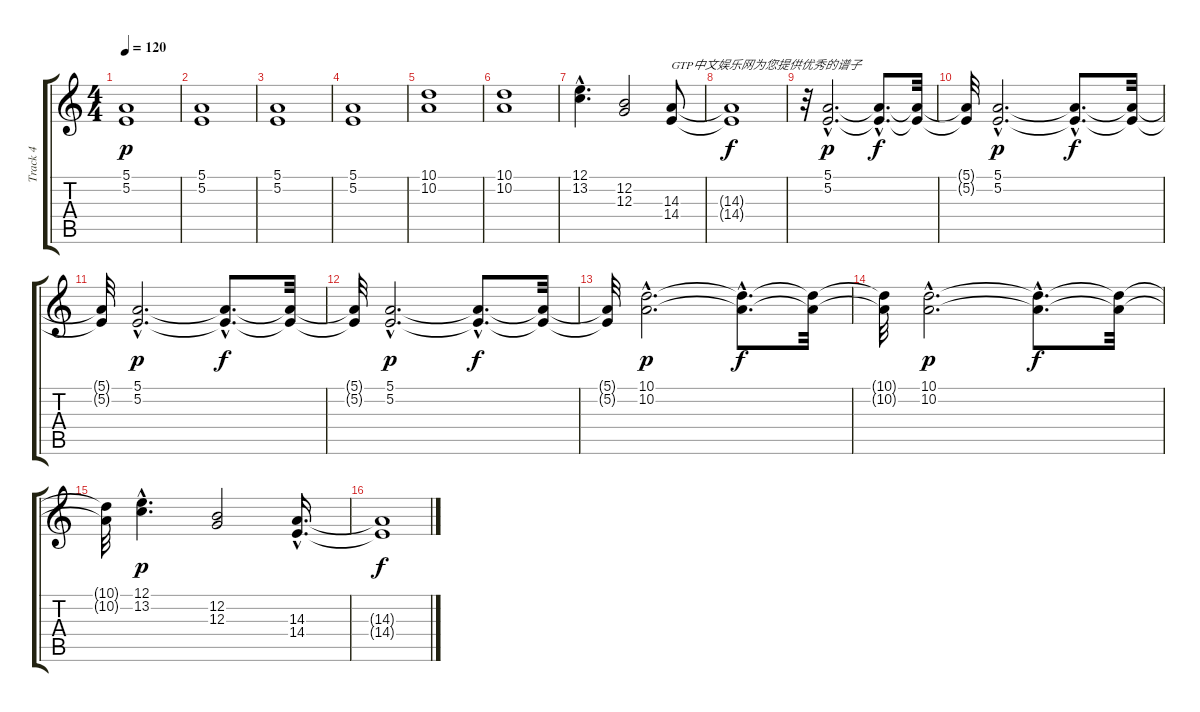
\track ("Track 4" "Track 4") {instrument stringensemble1}
\staff {score tabs}
\tuning (E4 B3 G3 D3 A2 E2) {hide}
\ts (4 4)
\tempo 120
\clef g2
\ks c
(5.1 5.2).1{dy p instrument stringensemble1} |
(5.1 5.2).1 |
(5.1 5.2).1 |
(5.1 5.2).1 |
(10.1 10.2).1 |
(10.1 10.2).1 |
(12.1{hac} 13.2{hac}).4{d} (12.2 12.3).2 (14.3 14.4).8{txt "GTP中文娱乐网为您提供优秀的谱子"} |
(14.3{t} 14.4{t}).1{dy f} |
r.32 (5.1{hac} 5.2{hac}).2{d dy p} (5.1{hac t} 5.2{hac t}).8{d dy f} (5.1{t} 5.2{t}).32 |
(5.1{t} 5.2{t}).32 (5.1{hac} 5.2{hac}).2{d dy p} (5.1{hac t} 5.2{hac t}).8{d dy f} (5.1{t} 5.2{t}).32 |
(5.1{t} 5.2{t}).32 (5.1{hac} 5.2{hac}).2{d dy p} (5.1{hac t} 5.2{hac t}).8{d dy f} (5.1{t} 5.2{t}).32 |
(5.1{t} 5.2{t}).32 (5.1{hac} 5.2{hac}).2{d dy p} (5.1{hac t} 5.2{hac t}).8{d dy f} (5.1{t} 5.2{t}).32 |
(5.1{t} 5.2{t}).32 (10.1{hac} 10.2{hac}).2{d dy p} (10.1{hac t} 10.2{hac t}).8{d dy f} (10.1{t} 10.2{t}).32 |
(10.1{t} 10.2{t}).32 (10.1{hac} 10.2{hac}).2{d dy p} (10.1{hac t} 10.2{hac t}).8{d dy f} (10.1{t} 10.2{t}).32 |
(10.1{t} 10.2{t}).32 (12.1{hac} 13.2{hac}).4{d dy p} (12.2 12.3).2 (14.3{hac} 14.4{hac}).16{d} |
(14.3{t} 14.4{t}).1{dy f}
